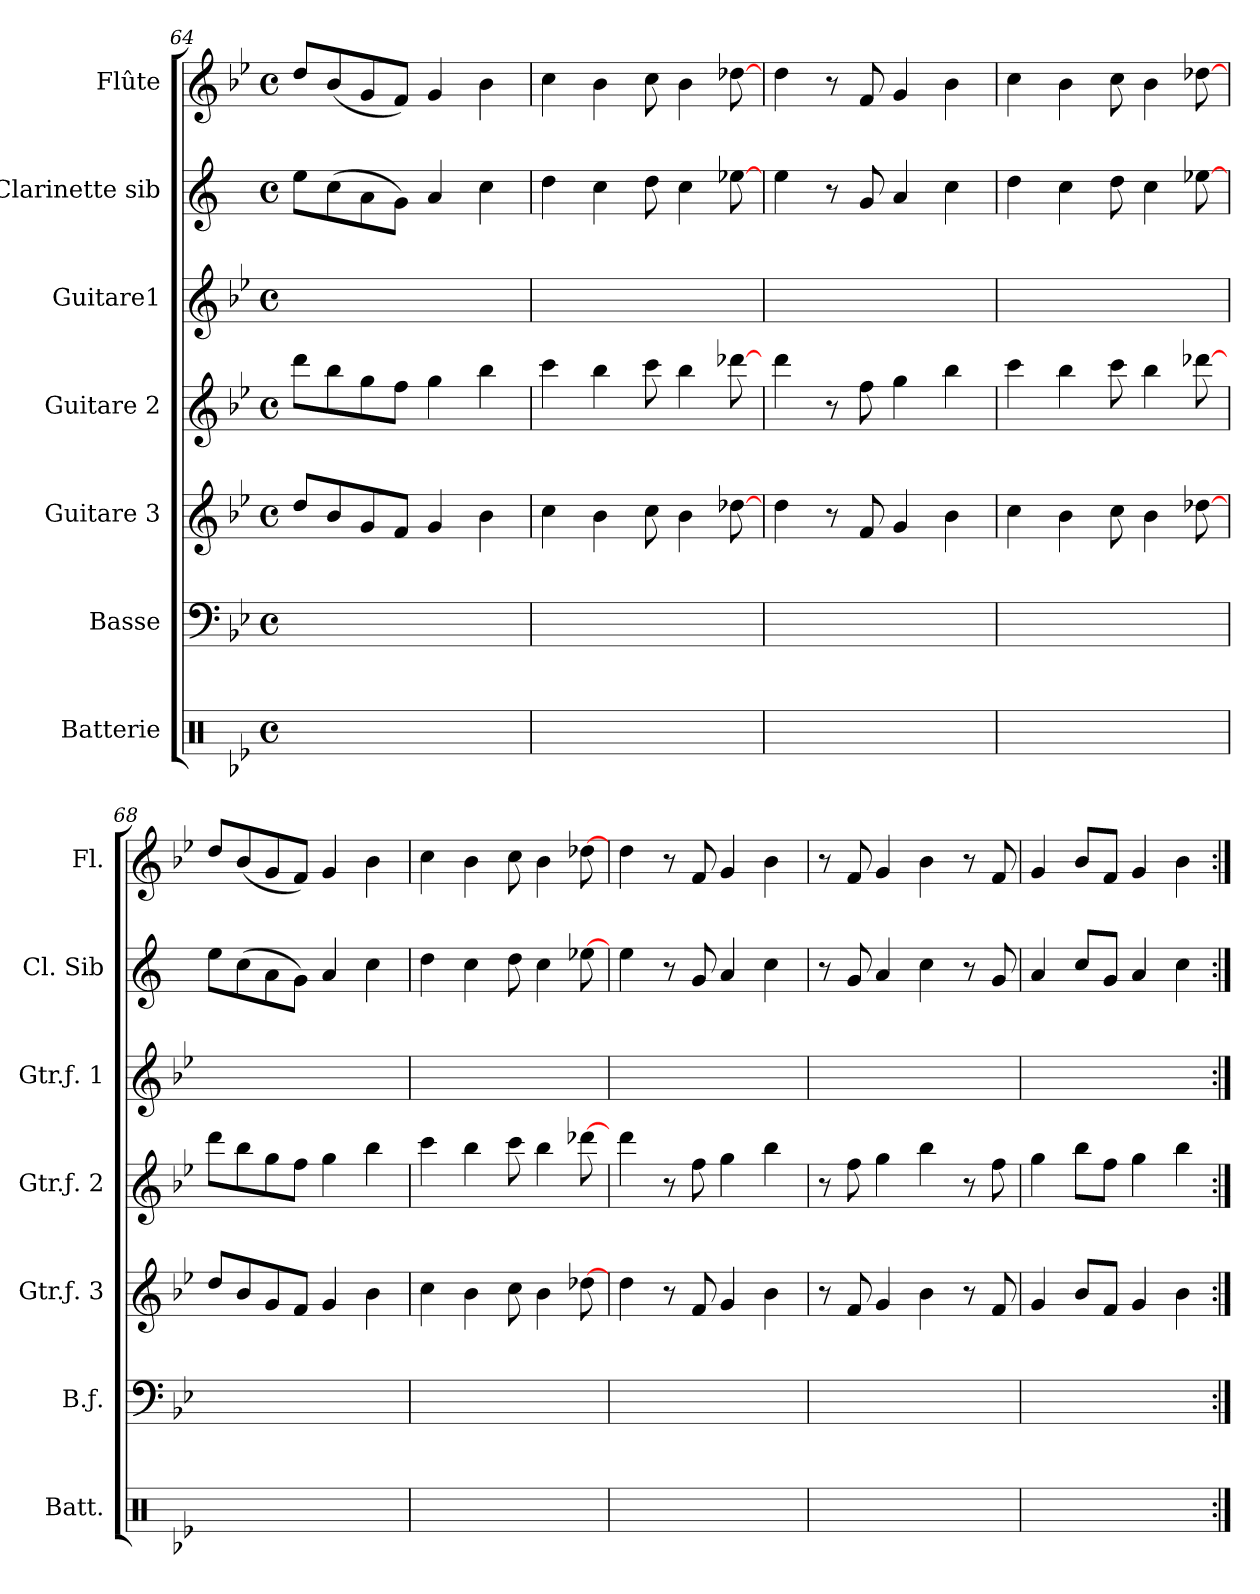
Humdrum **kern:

**kern	**kern	**kern	**kern	**kern	**kern	**kern
*part7	*part6	*part5	*part4	*part3	*part2	*part1
*staff7	*staff6	*staff5	*staff4	*staff3	*staff2	*staff1
*I"Batterie	*I"Basse	*I"Guitare 3	*I"Guitare  2	*I"Guitare1	*I"Clarinette sib	*I"Flûte
*I'Batt.	*I'B.ƒ.	*I'Gtr.ƒ. 3	*I'Gtr.ƒ. 2	*I'Gtr.ƒ. 1	*I'Cl. Sib	*I'Fl.
*clefX	*clefF4	*clefG2	*clefG2	*clefG2	*clefG2	*clefG2
*	*ITrd7c12	*ITrd7c12	*ITrd7c12	*ITrd7c12	*ITrd1c2	*
*k[b-e-]	*k[b-e-]	*k[b-e-]	*k[b-e-]	*k[b-e-]	*k[b-e-]	*k[b-e-]
*B-:	*B-:	*B-:	*B-:	*B-:	*B-:	*B-:
*M4/4	*M4/4	*M4/4	*M4/4	*M4/4	*M4/4	*M4/4
*met(c)	*met(c)	*met(c)	*met(c)	*met(c)	*met(c)	*met(c)
=64	=64	=64	=64	=64	=64	=64
1Rffyy	1Cyy	8d/L	8dd\L	1Cyy	8dd\L	8dd/L
.	.	8B-/	8b-\	.	(>8b-\	(<8b-/
.	.	8G/	8g\	.	8g\	8g/
.	.	8F/J	8f\J	.	8f\J)	8f/J)
.	.	4G/	4g\	.	4g/	4g/
.	.	4B-\	4b-\	.	4b-\	4b-\
!!LO:PB:g=z
=65	=65	=65	=65	=65	=65	=65
1Rffyy	1Cyy	4c\	4cc\	1Cyy	4cc\	4cc\
.	.	4B-\	4b-\	.	4b-\	4b-\
.	.	8c\	8cc\	.	8cc\	8cc\
.	.	4B-\	4b-\	.	4b-\	4b-\
.	.	[8d-X\	[8dd-X\	.	[8dd-X\	[8dd-X\
=66	=66	=66	=66	=66	=66	=66
1Rffyy	1Cyy	4d\	4dd\	1Cyy	4dd\	4dd\
.	.	8r	8r	.	8r	8r
.	.	8F/	8f\	.	8f/	8f/
.	.	4G/	4g\	.	4g/	4g/
.	.	4B-\	4b-\	.	4b-\	4b-\
=67	=67	=67	=67	=67	=67	=67
1Rffyy	1Cyy	4c\	4cc\	1Cyy	4cc\	4cc\
.	.	4B-\	4b-\	.	4b-\	4b-\
.	.	8c\	8cc\	.	8cc\	8cc\
.	.	4B-\	4b-\	.	4b-\	4b-\
.	.	[8d-X\	[8dd-X\	.	[8dd-X\	[8dd-X\
=68	=68	=68	=68	=68	=68	=68
1Rffyy	1Cyy	8d/L	8dd\L	1Cyy	8dd\L	8dd/L
.	.	8B-/	8b-\	.	(>8b-\	(<8b-/
.	.	8G/	8g\	.	8g\	8g/
.	.	8F/J	8f\J	.	8f\J)	8f/J)
.	.	4G/	4g\	.	4g/	4g/
.	.	4B-\	4b-\	.	4b-\	4b-\
!!LO:PB:g=z
=69	=69	=69	=69	=69	=69	=69
1Rffyy	1Cyy	4c\	4cc\	1Cyy	4cc\	4cc\
.	.	4B-\	4b-\	.	4b-\	4b-\
.	.	8c\	8cc\	.	8cc\	8cc\
.	.	4B-\	4b-\	.	4b-\	4b-\
.	.	[8d-X\	[8dd-X\	.	[8dd-X\	[8dd-X\
=70	=70	=70	=70	=70	=70	=70
1Rffyy	1Cyy	4d\	4dd\	1Cyy	4dd\	4dd\
.	.	8r	8r	.	8r	8r
.	.	8F/	8f\	.	8f/	8f/
.	.	4G/	4g\	.	4g/	4g/
.	.	4B-\	4b-\	.	4b-\	4b-\
=71	=71	=71	=71	=71	=71	=71
1Rffyy	1Cyy	8r	8r	1Cyy	8r	8r
.	.	8F/	8f\	.	8f/	8f/
.	.	4G/	4g\	.	4g/	4g/
.	.	4B-\	4b-\	.	4b-\	4b-\
.	.	8r	8r	.	8r	8r
.	.	8F/	8f\	.	8f/	8f/
=72	=72	=72	=72	=72	=72	=72
1Rffyy	1Cyy	4G/	4g\	1Cyy	4g/	4g/
.	.	8B-/L	8b-\L	.	8b-/L	8b-/L
.	.	8F/J	8f\J	.	8f/J	8f/J
.	.	4G/	4g\	.	4g/	4g/
.	.	4B-\	4b-\	.	4b-\	4b-\
=:|!	=:|!	=:|!	=:|!	=:|!	=:|!	=:|!
*-	*-	*-	*-	*-	*-	*-
